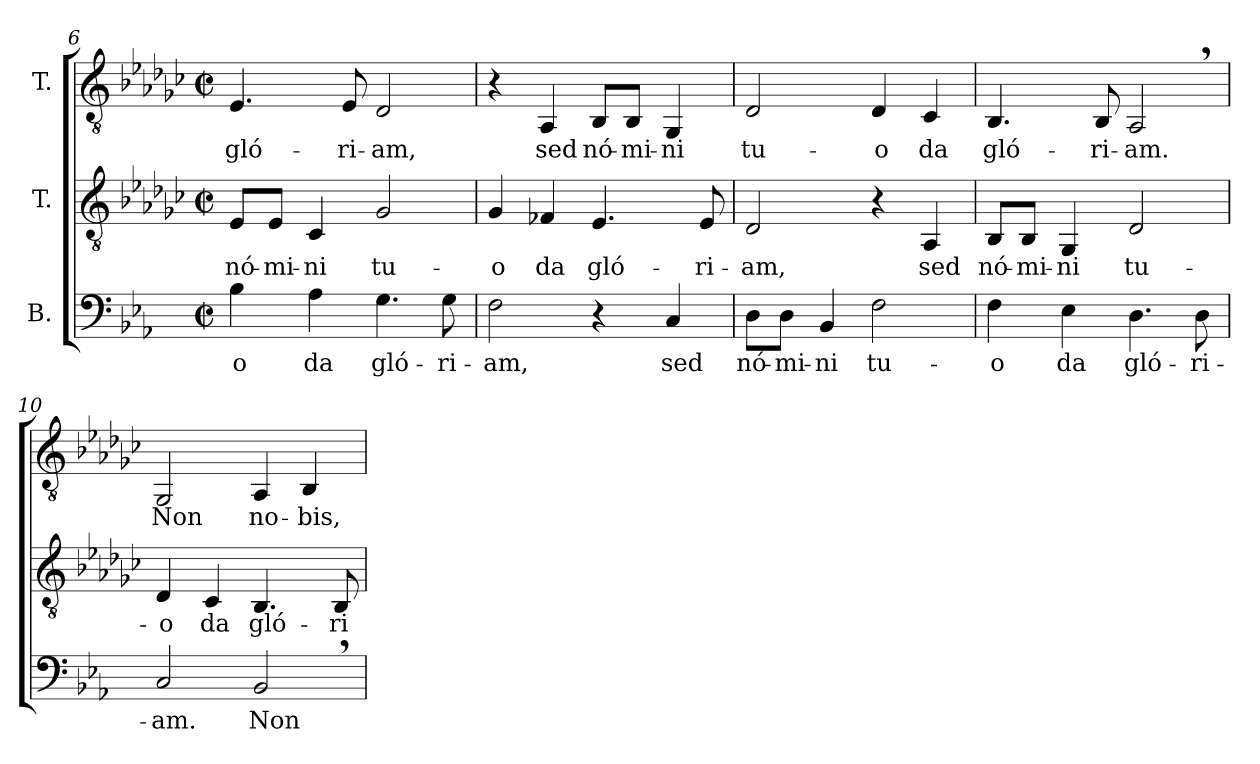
**kern	**text	**kern	**text	**kern	**text
*part3	*part3	*part2	*part2	*part1	*part1
*staff3	*staff3	*staff2	*staff2	*staff1	*staff1
*I"B.	*	*I"T.	*	*I"T.	*
!!LO:LB:g=z
*clefF4	*	*clefGv2	*	*clefGv2	*
*	*	*ITrd2c3	*	*ITrd2c3	*
*k[b-e-a-]	*	*k[b-e-a-]	*	*k[b-e-a-]	*
*E-:	*	*E-:	*	*E-:	*
*M2/2	*	*M2/2	*	*M2/2	*
*met(c|)	*	*met(c|)	*	*met(c|)	*
=6	=6	=6	=6	=6	=6
!	!LO:LY:b:color=#000000	!	!	!	!
!	!	!	!LO:LY:b:color=#000000	!	!
!	!	!	!	!	!LO:LY:b:color=#000000
4B-i\	-o	8Ci/L	nó-	4.Ci/	gló-
!	!	!	!LO:LY:b:color=#000000	!	!
.	.	8Ci/J	-mi-	.	.
!	!LO:LY:b:color=#000000	!	!	!	!
!	!	!	!LO:LY:b:color=#000000	!	!
4A-i\	da	4AA-i/	-ni	.	.
!	!	!	!	!	!LO:LY:b:color=#000000
.	.	.	.	8Ci/	-ri-
!	!LO:LY:b:color=#000000	!	!	!	!
!	!	!	!LO:LY:b:color=#000000	!	!
!	!	!	!	!	!LO:LY:b:color=#000000
4.Gi\	gló-	2E-i/	tu-	2BB-i/	-am,
!	!LO:LY:b:color=#000000	!	!	!	!
8Gi\	-ri-	.	.	.	.
=7	=7	=7	=7	=7	=7
!	!LO:LY:b:color=#000000	!	!	!	!
!	!	!	!LO:LY:b:color=#000000	!	!
2Fi\	-am,	4E-i/	-o	4r	.
!	!	!	!LO:LY:b:color=#000000	!	!
!	!	!	!	!	!LO:LY:b:color=#000000
.	.	4D-Xi/	da	4FFi/	sed
!	!	!	!LO:LY:b:color=#000000	!	!
!	!	!	!	!	!LO:LY:b:color=#000000
4r	.	4.Ci/	gló-	8GGi/L	nó-
!	!	!	!	!	!LO:LY:b:color=#000000
.	.	.	.	8GGi/J	-mi-
!	!LO:LY:b:color=#000000	!	!	!	!
!	!	!	!	!	!LO:LY:b:color=#000000
4Ci/	sed	.	.	4EE-i/	-ni
!	!	!	!LO:LY:b:color=#000000	!	!
.	.	8Ci/	-ri-	.	.
=8	=8	=8	=8	=8	=8
!	!LO:LY:b:color=#000000	!	!	!	!
!	!	!	!LO:LY:b:color=#000000	!	!
!	!	!	!	!	!LO:LY:b:color=#000000
8Di\L	nó-	2BB-i/	-am,	2BB-i/	tu-
!	!LO:LY:b:color=#000000	!	!	!	!
8Di\J	-mi-	.	.	.	.
!	!LO:LY:b:color=#000000	!	!	!	!
4BB-i/	-ni	.	.	.	.
!	!LO:LY:b:color=#000000	!	!	!	!
!	!	!	!	!	!LO:LY:b:color=#000000
2Fi\	tu-	4r	.	4BB-i/	-o
!	!	!	!LO:LY:b:color=#000000	!	!
!	!	!	!	!	!LO:LY:b:color=#000000
.	.	4FFi/	sed	4AA-i/	da
=9	=9	=9	=9	=9	=9
!	!LO:LY:b:color=#000000	!	!	!	!
!	!	!	!LO:LY:b:color=#000000	!	!
!	!	!	!	!	!LO:LY:b:color=#000000
4Fi\	-o	8GGi/L	nó-	4.GGi/	gló-
!	!	!	!LO:LY:b:color=#000000	!	!
.	.	8GGi/J	-mi-	.	.
!	!LO:LY:b:color=#000000	!	!	!	!
!	!	!	!LO:LY:b:color=#000000	!	!
4E-i\	da	4EE-i/	-ni	.	.
!	!	!	!	!	!LO:LY:b:color=#000000
.	.	.	.	8GGi/	-ri-
!	!LO:LY:b:color=#000000	!	!	!	!
!	!	!	!LO:LY:b:color=#000000	!	!
!	!	!	!	!	!LO:LY:b:color=#000000
4.Di\	gló-	2BB-i/	tu-	2FF,i/	-am.
!	!LO:LY:b:color=#000000	!	!	!	!
8Di\	-ri-	.	.	.	.
!!LO:LB:g=z
=10	=10	=10	=10	=10	=10
!	!LO:LY:b:color=#000000	!	!	!	!
!	!	!	!LO:LY:b:color=#000000	!	!
!	!	!	!	!	!LO:LY:b:color=#000000
2Ci/	-am.	4BB-i/	-o	2EE-i/	Non
!	!	!	!LO:LY:b:color=#000000	!	!
.	.	4AA-i/	da	.	.
!	!LO:LY:b:color=#000000	!	!	!	!
!	!	!	!LO:LY:b:color=#000000	!	!
!	!	!	!	!	!LO:LY:b:color=#000000
2BB-,i/	Non	4.GGi/	gló-	4FFi/	no-
!	!	!	!	!	!LO:LY:b:color=#000000
.	.	.	.	4GGi/	-bis,
!	!	!	!LO:LY:b:color=#000000	!	!
.	.	8GGi/	-ri-	.	.
=	=	=	=	=	=
*-	*-	*-	*-	*-	*-
